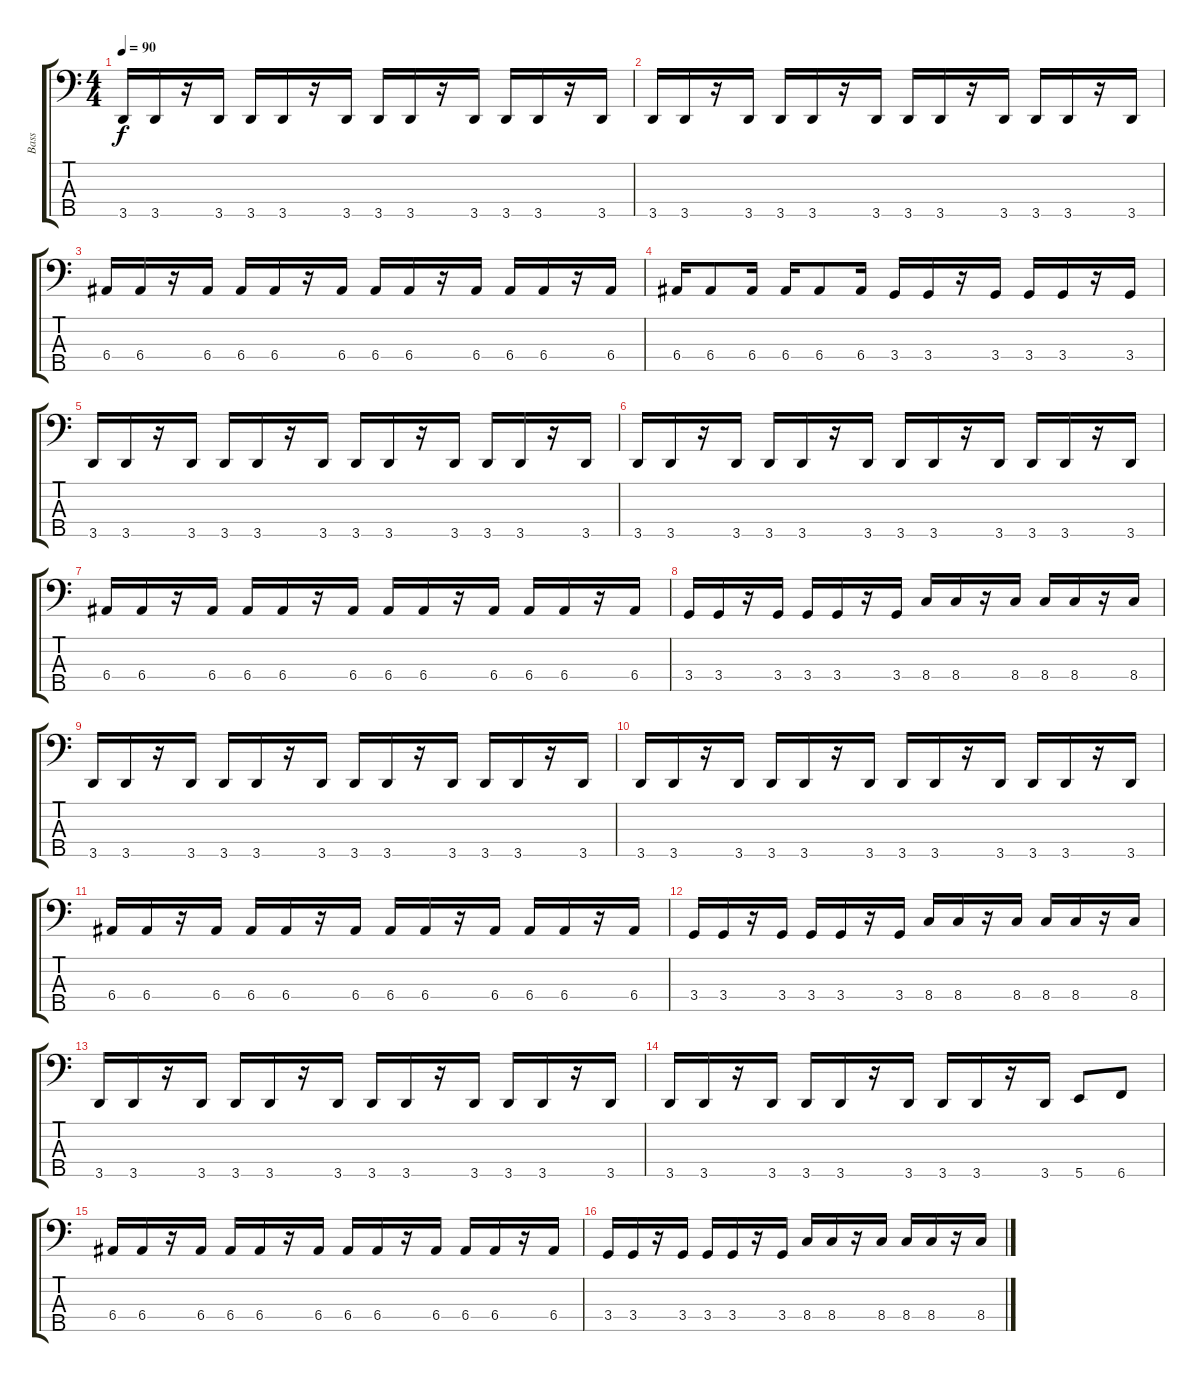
\track ("Bass" "Bass") {instrument electricbassfinger}
\staff {score tabs}
\tuning (G2 D2 A1 E1 B0) {hide}
\ts (4 4)
\tempo 90
\clef f4
\ks c
3.5.16{dy f volume 16} 3.5.16 r.16 3.5.16 3.5.16 3.5.16 r.16 3.5.16 3.5.16 3.5.16 r.16 3.5.16 3.5.16 3.5.16 r.16 3.5.16 |
3.5.16 3.5.16 r.16 3.5.16 3.5.16 3.5.16 r.16 3.5.16 3.5.16 3.5.16 r.16 3.5.16 3.5.16 3.5.16 r.16 3.5.16 |
6.4.16 6.4.16 r.16 6.4.16 6.4.16 6.4.16 r.16 6.4.16 6.4.16 6.4.16 r.16 6.4.16 6.4.16 6.4.16 r.16 6.4.16 |
6.4.16 6.4.8 6.4.16 6.4.16 6.4.8 6.4.16 3.4.16 3.4.16 r.16 3.4.16 3.4.16 3.4.16 r.16 3.4.16 |
3.5.16 3.5.16 r.16 3.5.16 3.5.16 3.5.16 r.16 3.5.16 3.5.16 3.5.16 r.16 3.5.16 3.5.16 3.5.16 r.16 3.5.16 |
3.5.16 3.5.16 r.16 3.5.16 3.5.16 3.5.16 r.16 3.5.16 3.5.16 3.5.16 r.16 3.5.16 3.5.16 3.5.16 r.16 3.5.16 |
6.4.16 6.4.16 r.16 6.4.16 6.4.16 6.4.16 r.16 6.4.16 6.4.16 6.4.16 r.16 6.4.16 6.4.16 6.4.16 r.16 6.4.16 |
3.4.16 3.4.16 r.16 3.4.16 3.4.16 3.4.16 r.16 3.4.16 8.4.16 8.4.16 r.16 8.4.16 8.4.16 8.4.16 r.16 8.4.16 |
3.5.16 3.5.16 r.16 3.5.16 3.5.16 3.5.16 r.16 3.5.16 3.5.16 3.5.16 r.16 3.5.16 3.5.16 3.5.16 r.16 3.5.16 |
3.5.16 3.5.16 r.16 3.5.16 3.5.16 3.5.16 r.16 3.5.16 3.5.16 3.5.16 r.16 3.5.16 3.5.16 3.5.16 r.16 3.5.16 |
6.4.16 6.4.16 r.16 6.4.16 6.4.16 6.4.16 r.16 6.4.16 6.4.16 6.4.16 r.16 6.4.16 6.4.16 6.4.16 r.16 6.4.16 |
3.4.16 3.4.16 r.16 3.4.16 3.4.16 3.4.16 r.16 3.4.16 8.4.16 8.4.16 r.16 8.4.16 8.4.16 8.4.16 r.16 8.4.16 |
3.5.16 3.5.16 r.16 3.5.16 3.5.16 3.5.16 r.16 3.5.16 3.5.16 3.5.16 r.16 3.5.16 3.5.16 3.5.16 r.16 3.5.16 |
3.5.16 3.5.16 r.16 3.5.16 3.5.16 3.5.16 r.16 3.5.16 3.5.16 3.5.16 r.16 3.5.16 5.5.8 6.5.8 |
6.4.16 6.4.16 r.16 6.4.16 6.4.16 6.4.16 r.16 6.4.16 6.4.16 6.4.16 r.16 6.4.16 6.4.16 6.4.16 r.16 6.4.16 |
3.4.16 3.4.16 r.16 3.4.16 3.4.16 3.4.16 r.16 3.4.16 8.4.16 8.4.16 r.16 8.4.16 8.4.16 8.4.16 r.16 8.4.16
